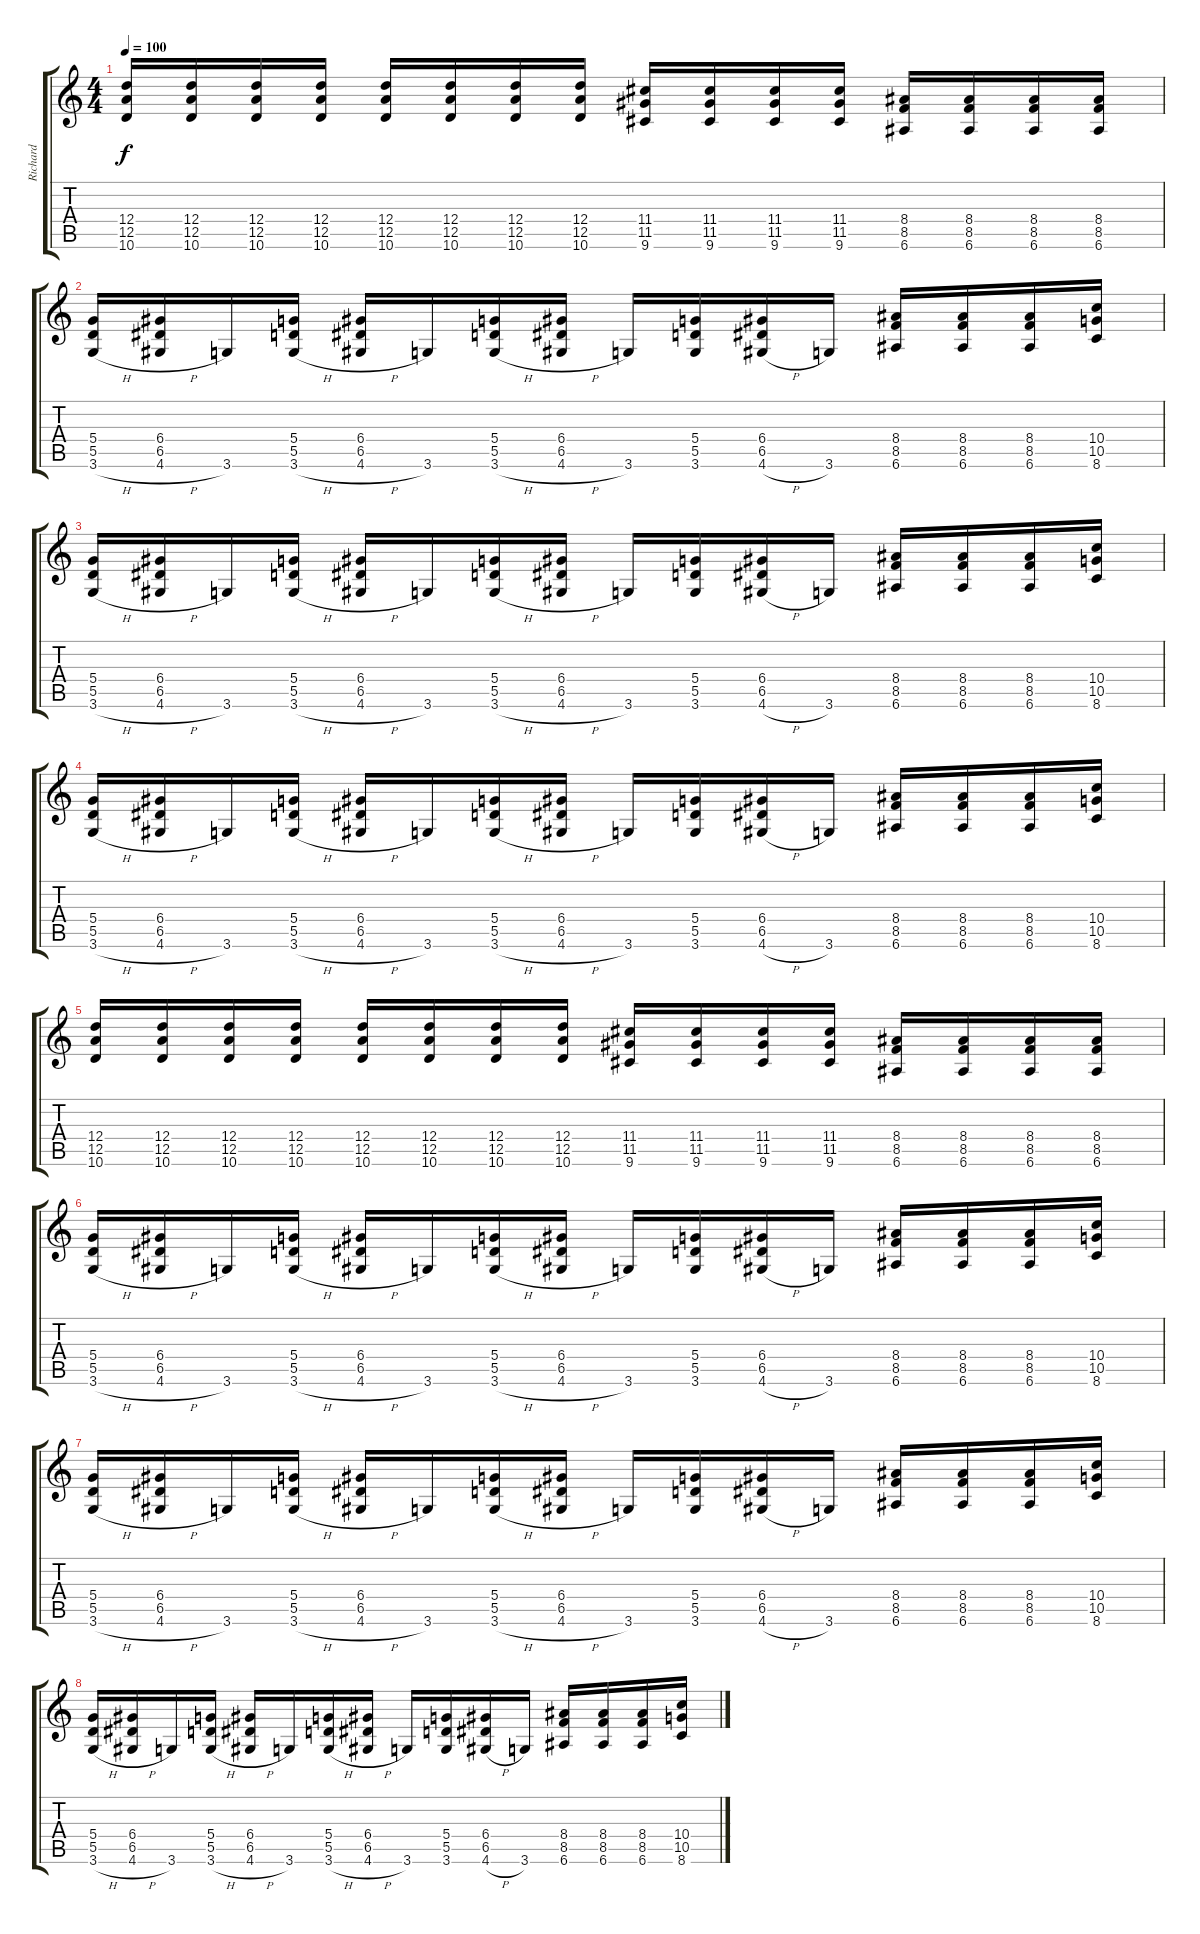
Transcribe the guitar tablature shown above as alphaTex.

\track ("Richard" "Richard") {instrument distortionguitar}
\staff {score tabs}
\tuning (E4 B3 G3 D3 A2 E2) {hide}
\ts (4 4)
\tempo 100
\clef g2
\ks c
(12.4 12.5 10.6).16{dy f} (12.4 12.5 10.6).16 (12.4 12.5 10.6).16 (12.4 12.5 10.6).16 (12.4 12.5 10.6).16 (12.4 12.5 10.6).16 (12.4 12.5 10.6).16 (12.4 12.5 10.6).16 (11.4 11.5 9.6).16 (11.4 11.5 9.6).16 (11.4 11.5 9.6).16 (11.4 11.5 9.6).16 (8.4 8.5 6.6).16 (8.4 8.5 6.6).16 (8.4 8.5 6.6).16 (8.4 8.5 6.6).16 |
(5.4 5.5 3.6{h}).16 (6.4 6.5 4.6{h}).16 3.6.16 (5.4 5.5 3.6{h}).16 (6.4 6.5 4.6{h}).16 3.6.16 (5.4 5.5 3.6{h}).16 (6.4 6.5 4.6{h}).16 3.6.16 (5.4 5.5 3.6).16 (6.4 6.5 4.6{h}).16 3.6.16 (8.4 8.5 6.6).16 (8.4 8.5 6.6).16 (8.4 8.5 6.6).16 (10.4 10.5 8.6).16 |
(5.4 5.5 3.6{h}).16 (6.4 6.5 4.6{h}).16 3.6.16 (5.4 5.5 3.6{h}).16 (6.4 6.5 4.6{h}).16 3.6.16 (5.4 5.5 3.6{h}).16 (6.4 6.5 4.6{h}).16 3.6.16 (5.4 5.5 3.6).16 (6.4 6.5 4.6{h}).16 3.6.16 (8.4 8.5 6.6).16 (8.4 8.5 6.6).16 (8.4 8.5 6.6).16 (10.4 10.5 8.6).16 |
(5.4 5.5 3.6{h}).16 (6.4 6.5 4.6{h}).16 3.6.16 (5.4 5.5 3.6{h}).16 (6.4 6.5 4.6{h}).16 3.6.16 (5.4 5.5 3.6{h}).16 (6.4 6.5 4.6{h}).16 3.6.16 (5.4 5.5 3.6).16 (6.4 6.5 4.6{h}).16 3.6.16 (8.4 8.5 6.6).16 (8.4 8.5 6.6).16 (8.4 8.5 6.6).16 (10.4 10.5 8.6).16 |
(12.4 12.5 10.6).16 (12.4 12.5 10.6).16 (12.4 12.5 10.6).16 (12.4 12.5 10.6).16 (12.4 12.5 10.6).16 (12.4 12.5 10.6).16 (12.4 12.5 10.6).16 (12.4 12.5 10.6).16 (11.4 11.5 9.6).16 (11.4 11.5 9.6).16 (11.4 11.5 9.6).16 (11.4 11.5 9.6).16 (8.4 8.5 6.6).16 (8.4 8.5 6.6).16 (8.4 8.5 6.6).16 (8.4 8.5 6.6).16 |
(5.4 5.5 3.6{h}).16 (6.4 6.5 4.6{h}).16 3.6.16 (5.4 5.5 3.6{h}).16 (6.4 6.5 4.6{h}).16 3.6.16 (5.4 5.5 3.6{h}).16 (6.4 6.5 4.6{h}).16 3.6.16 (5.4 5.5 3.6).16 (6.4 6.5 4.6{h}).16 3.6.16 (8.4 8.5 6.6).16 (8.4 8.5 6.6).16 (8.4 8.5 6.6).16 (10.4 10.5 8.6).16 |
(5.4 5.5 3.6{h}).16 (6.4 6.5 4.6{h}).16 3.6.16 (5.4 5.5 3.6{h}).16 (6.4 6.5 4.6{h}).16 3.6.16 (5.4 5.5 3.6{h}).16 (6.4 6.5 4.6{h}).16 3.6.16 (5.4 5.5 3.6).16 (6.4 6.5 4.6{h}).16 3.6.16 (8.4 8.5 6.6).16 (8.4 8.5 6.6).16 (8.4 8.5 6.6).16 (10.4 10.5 8.6).16 |
(5.4 5.5 3.6{h}).16 (6.4 6.5 4.6{h}).16 3.6.16 (5.4 5.5 3.6{h}).16 (6.4 6.5 4.6{h}).16 3.6.16 (5.4 5.5 3.6{h}).16 (6.4 6.5 4.6{h}).16 3.6.16 (5.4 5.5 3.6).16 (6.4 6.5 4.6{h}).16 3.6.16 (8.4 8.5 6.6).16 (8.4 8.5 6.6).16 (8.4 8.5 6.6).16 (10.4 10.5 8.6).16
